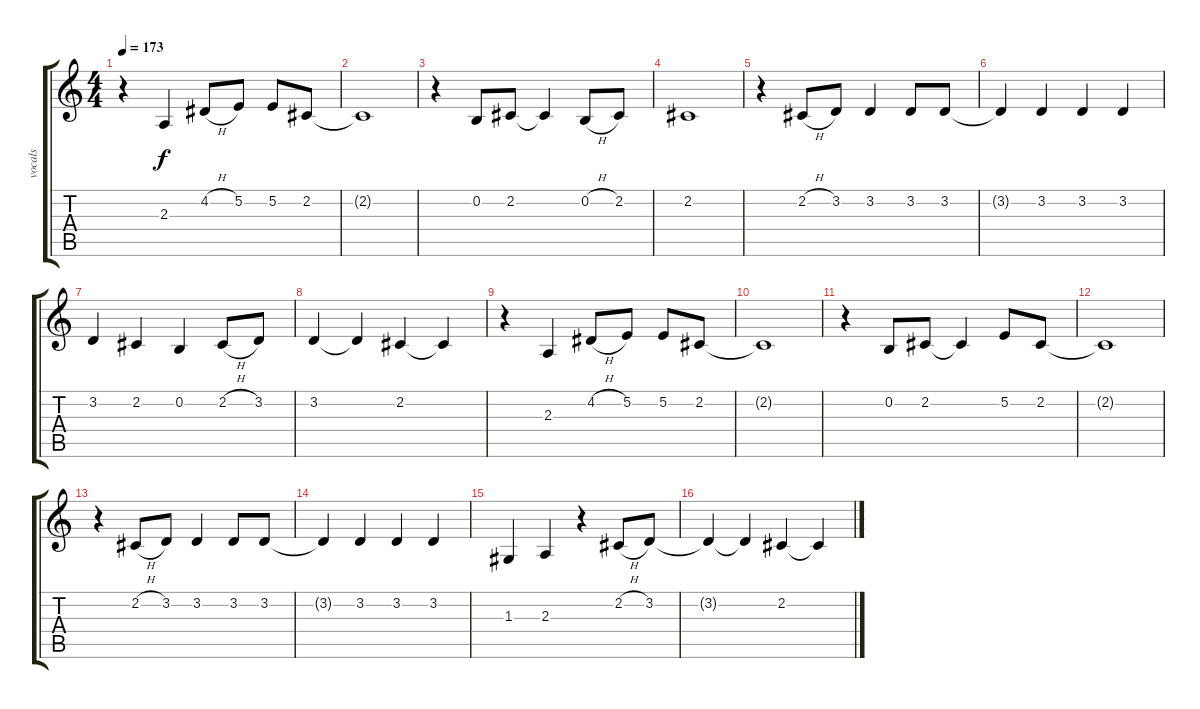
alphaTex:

\track ("vocals" "vocals") {instrument lead6voice}
\staff {score tabs}
\tuning (E4 B3 G3 D3 A2 E2) {hide}
\ts (4 4)
\tempo 173
\clef g2
\ks c
r.4{dy f} 2.3.4 4.2{h}.8 5.2.8 5.2.8 2.2.8 |
2.2{t}.1 |
r.4 0.2.8 2.2.8 2.2{t}.4 0.2{h}.8 2.2.8 |
2.2.1 |
r.4 2.2{h}.8 3.2.8 3.2.4 3.2.8 3.2.8 |
3.2{t}.4 3.2.4 3.2.4 3.2.4 |
3.2.4 2.2.4 0.2.4 2.2{h}.8 3.2.8 |
3.2.4 3.2{t}.4 2.2.4 2.2{t}.4 |
r.4 2.3.4 4.2{h}.8 5.2.8 5.2.8 2.2.8 |
2.2{t}.1 |
r.4 0.2.8 2.2.8 2.2{t}.4 5.2.8 2.2.8 |
2.2{t}.1 |
r.4 2.2{h}.8 3.2.8 3.2.4 3.2.8 3.2.8 |
3.2{t}.4 3.2.4 3.2.4 3.2.4 |
1.3.4 2.3.4 r.4 2.2{h}.8 3.2.8 |
3.2{t}.4 3.2{t}.4 2.2.4 2.2{t}.4
